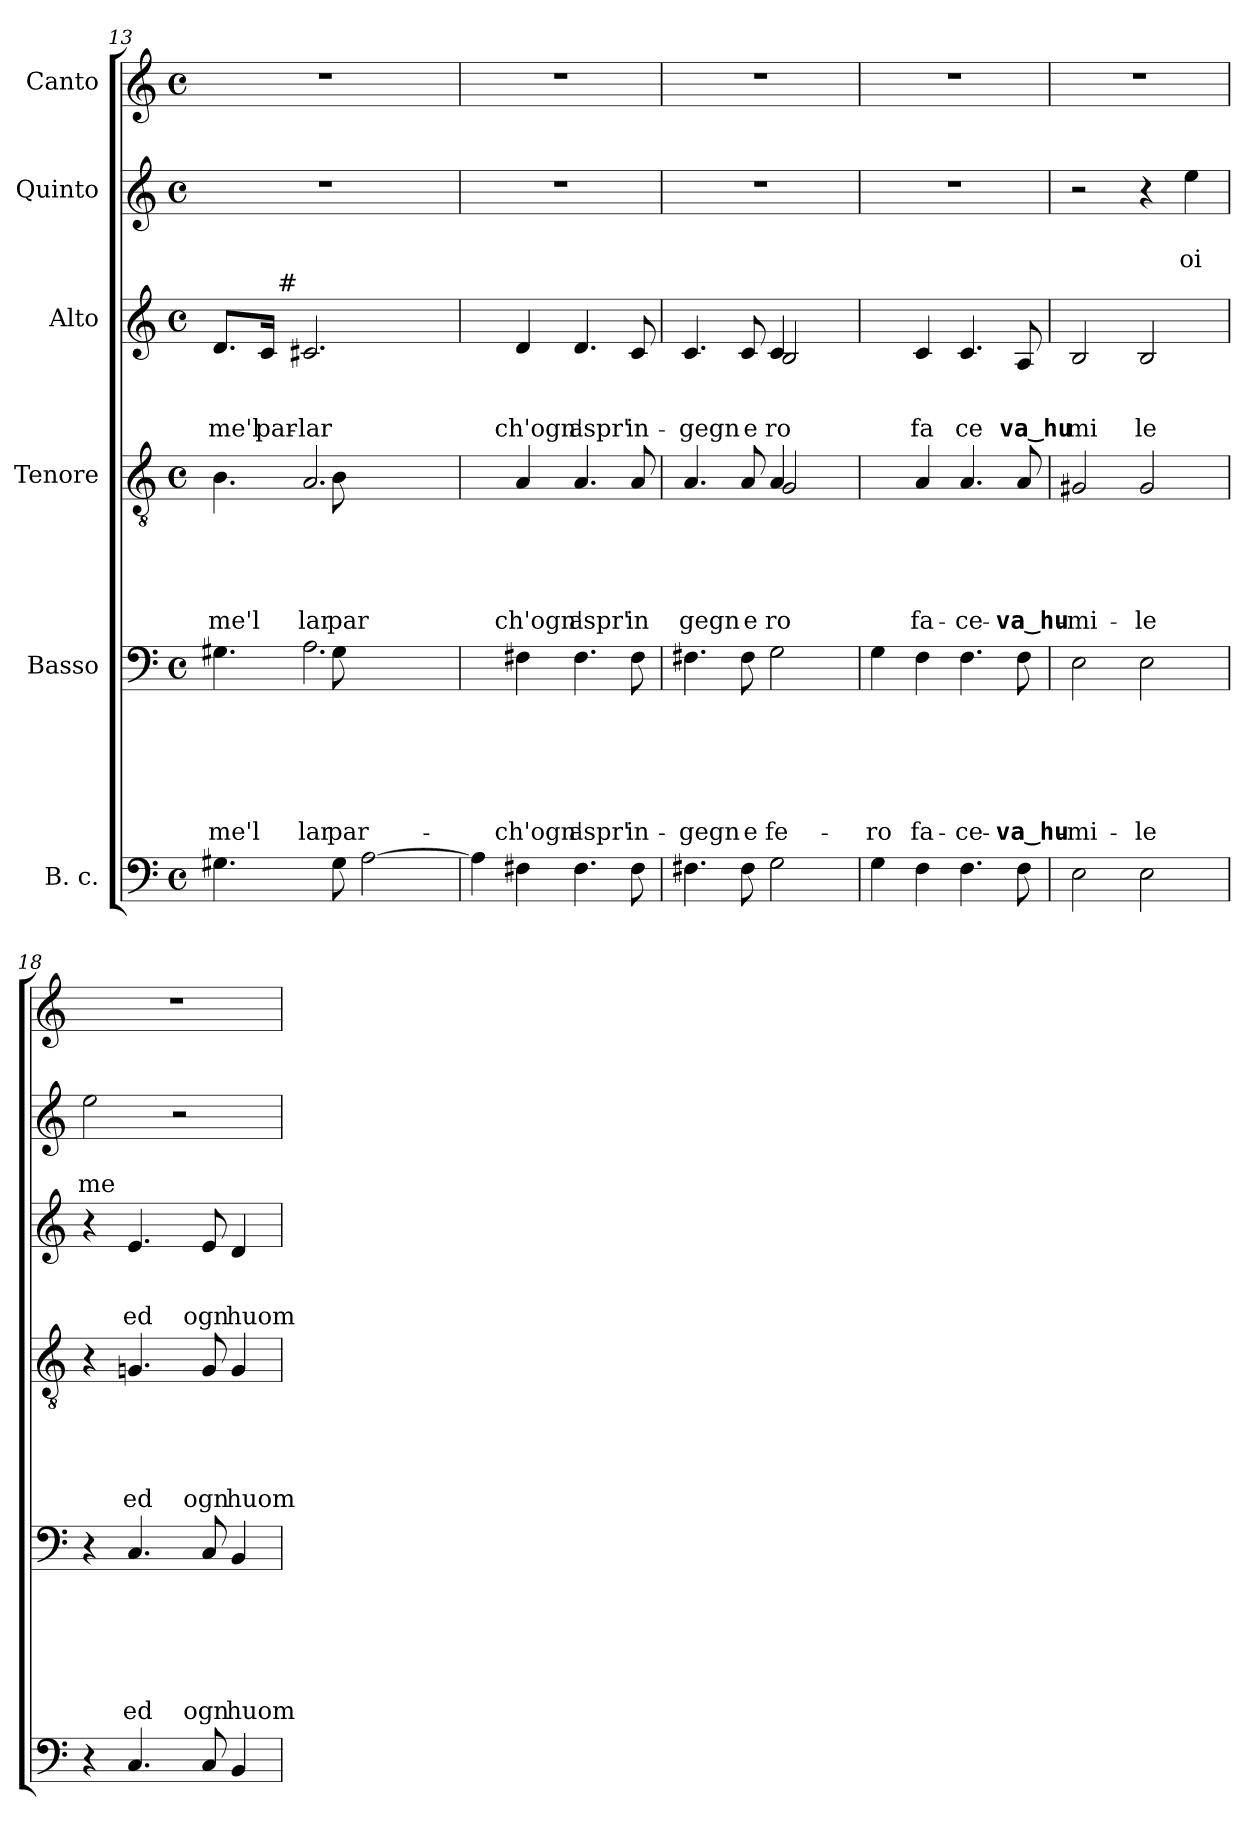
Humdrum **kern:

**kern	**kern	**text	**text	**text	**text	**text	**text	**kern	**text	**text	**text	**text	**text	**kern	**text	**text	**text	**kern	**text	**text	**kern
*part6	*part5	*part5	*part5	*part5	*part5	*part5	*part5	*part4	*part4	*part4	*part4	*part4	*part4	*part3	*part3	*part3	*part3	*part2	*part2	*part2	*part1
*staff6	*staff5	*staff5	*staff5	*staff5	*staff5	*staff5	*staff5	*staff4	*staff4	*staff4	*staff4	*staff4	*staff4	*staff3	*staff3	*staff3	*staff3	*staff2	*staff2	*staff2	*staff1
*I"B. c.	*I"Basso	*	*	*	*	*	*	*I"Tenore	*	*	*	*	*	*I"Alto	*	*	*	*I"Quinto	*	*	*I"Canto
*clefF4	*clefF4	*	*	*	*	*	*	*clefGv2	*	*	*	*	*	*clefG2	*	*	*	*clefG2	*	*	*clefG2
*k[]	*k[]	*	*	*	*	*	*	*k[]	*	*	*	*	*	*k[]	*	*	*	*k[]	*	*	*k[]
*C:	*C:	*	*	*	*	*	*	*C:	*	*	*	*	*	*C:	*	*	*	*C:	*	*	*C:
*M4/4	*M4/4	*	*	*	*	*	*	*M4/4	*	*	*	*	*	*M4/4	*	*	*	*M4/4	*	*	*M4/4
*met(c)	*met(c)	*	*	*	*	*	*	*met(c)	*	*	*	*	*	*met(c)	*	*	*	*met(c)	*	*	*met(c)
=13	=13	=13	=13	=13	=13	=13	=13	=13	=13	=13	=13	=13	=13	=13	=13	=13	=13	=13	=13	=13	=13
!	!	!	!	!	!	!	!LO:LY:b	!	!	!	!	!	!LO:LY:b	!	!	!	!LO:LY:b	!	!	!	!
*	*^	*	*	*	*	*	*	*^	*	*	*	*	*	*^	*	*	*	*	*	*	*
4.G#X\	4.G#X\	4ryy	.	.	.	.	.	-me'l	4.B\	4ryy	.	.	.	.	me'l	8.d/L	8..ryy	.	.	-me'l	1r	.	.	1r
!	!	!	!	!	!	!	!	!	!	!	!	!	!	!	!	!	!	!	!	!LO:LY:b	!	!	!	!
.	.	.	.	.	.	.	.	.	.	.	.	.	.	.	.	16c/Jk	.	.	.	par-	.	.	.	.
!	!	!	!	!	!	!	!	!	!	!	!	!	!	!	!	!	!LO:TX:a:t=#	!	!	!	!	!	!	!
.	.	.	.	.	.	.	.	.	.	.	.	.	.	.	.	.	2ryy	.	.	.	.	.	.	.
!	!	!	!	!	!	!	!	!LO:LY:b	!	!	!	!	!	!	!LO:LY:b	!	!	!	!	!LO:LY:b	!	!	!	!
.	.	2.A\	.	.	.	.	.	-lar	.	2.A/	.	.	.	.	lar	2.c#X/	.	.	.	-lar	.	.	.	.
!	!	!	!	!	!	!	!	!LO:LY:b	!	!	!	!	!	!	!LO:LY:b	!	!	!	!	!	!	!	!	!
8G#\	8G#\	.	.	.	.	.	.	par-	8B\	.	.	.	.	.	par	.	.	.	.	.	.	.	.	.
[>2A\	2ryy	.	.	.	.	.	.	.	2ryy	.	.	.	.	.	.	.	.	.	.	.	.	.	.	.
.	.	.	.	.	.	.	.	.	.	.	.	.	.	.	.	.	4ryy	.	.	.	.	.	.	.
.	.	.	.	.	.	.	.	.	.	.	.	.	.	.	.	.	32ryy	.	.	.	.	.	.	.
*	*v	*v	*	*	*	*	*	*	*	*	*	*	*	*	*	*v	*v	*	*	*	*	*	*	*
*	*	*	*	*	*	*	*	*v	*v	*	*	*	*	*	*	*	*	*	*	*	*	*
=14	=14	=14	=14	=14	=14	=14	=14	=14	=14	=14	=14	=14	=14	=14	=14	=14	=14	=14	=14	=14	=14
4A\]	4ryy	.	.	.	.	.	.	4ryy	.	.	.	.	.	4ryy	.	.	.	1r	.	.	1r
!	!	!	!	!	!	!	!LO:LY:b	!	!	!	!	!	!LO:LY:b	!	!	!	!LO:LY:b	!	!	!	!
4F#X\	4F#X\	.	.	.	.	.	ch'ogn'	4A/	.	.	.	.	ch'ogn'	4d/	.	.	ch'ogn'	.	.	.	.
!	!	!	!	!	!	!	!LO:LY:b	!	!	!	!	!	!LO:LY:b	!	!	!	!LO:LY:b	!	!	!	!
4.F#\	4.F#\	.	.	.	.	.	aspr'	4.A/	.	.	.	.	aspr'	4.d/	.	.	aspr'	.	.	.	.
!	!	!	!	!	!	!	!LO:LY:b	!	!	!	!	!	!LO:LY:b	!	!	!	!LO:LY:b	!	!	!	!
8F#\	8F#\	.	.	.	.	.	in-	8A/	.	.	.	.	in	8c/	.	.	in-	.	.	.	.
!!LO:PB:g=z
=15	=15	=15	=15	=15	=15	=15	=15	=15	=15	=15	=15	=15	=15	=15	=15	=15	=15	=15	=15	=15	=15
!	!	!	!	!	!	!	!LO:LY:b	!	!	!	!	!	!LO:LY:b	!	!	!	!LO:LY:b	!	!	!	!
*	*	*	*	*	*	*	*	*^	*	*	*	*	*	*^	*	*	*	*	*	*	*
4.F#X\	4.F#X\	.	.	.	.	.	-gegn	4.A/	2ryy	.	.	.	.	gegn	4.c/	2ryy	.	.	-gegn	1r	.	.	1r
!	!	!	!	!	!	!	!LO:LY:b	!	!	!	!	!	!	!LO:LY:b	!	!	!	!	!LO:LY:b	!	!	!	!
8F#\	8F#\	.	.	.	.	.	e	8A/	.	.	.	.	.	e	8c/	.	.	.	e	.	.	.	.
!	!	!	!	!	!	!	!LO:LY:b	!	!	!	!	!	!	!LO:LY:b	!	!	!	!	!	!	!	!	!
!	!	!	!	!	!	!	!	!	!	!	!	!	!	!LO:LY:b	!	!	!	!	!LO:LY:b	!	!	!	!
!	!	!	!	!	!	!	!	!	!	!	!	!	!	!	!	!	!	!	!LO:LY:b	!	!	!	!
2G\	2G\	.	.	.	.	.	fe-	4A/	2G/	.	.	.	.	-ro	4c/	2B/	.	.	ro	.	.	.	.
.	.	.	.	.	.	.	.	4ryy	.	.	.	.	.	.	4ryy	.	.	.	.	.	.	.	.
*	*	*	*	*	*	*	*	*v	*v	*	*	*	*	*	*	*	*	*	*	*	*	*	*
*	*	*	*	*	*	*	*	*	*	*	*	*	*	*v	*v	*	*	*	*	*	*	*
=16	=16	=16	=16	=16	=16	=16	=16	=16	=16	=16	=16	=16	=16	=16	=16	=16	=16	=16	=16	=16	=16
!	!	!	!	!	!	!	!LO:LY:b	!	!	!	!	!	!	!	!	!	!	!	!	!	!
4G\	4G\	.	.	.	.	.	-ro	4ryy	.	.	.	.	.	4ryy	.	.	.	1r	.	.	1r
!	!	!	!	!	!	!	!LO:LY:b	!	!	!	!	!	!LO:LY:b	!	!	!	!LO:LY:b	!	!	!	!
4F\	4F\	.	.	.	.	.	fa-	4A/	.	.	.	.	fa-	4c/	.	.	fa	.	.	.	.
!	!	!	!	!	!	!	!LO:LY:b	!	!	!	!	!	!LO:LY:b	!	!	!	!LO:LY:b	!	!	!	!
4.F\	4.F\	.	.	.	.	.	-ce-	4.A/	.	.	.	.	-ce-	4.c/	.	.	ce	.	.	.	.
!	!	!	!	!	!	!	!LO:LY:b:rj	!	!	!	!	!	!LO:LY:b	!	!	!	!LO:LY:b	!	!	!	!
8F\	8F\	.	.	.	.	.	-va‿hu-	8A/	.	.	.	.	-va‿hu-	8A/	.	.	va‿hu	.	.	.	.
=17	=17	=17	=17	=17	=17	=17	=17	=17	=17	=17	=17	=17	=17	=17	=17	=17	=17	=17	=17	=17	=17
!	!	!	!	!	!	!	!LO:LY:b	!	!	!	!	!	!LO:LY:b	!	!	!	!LO:LY:b	!	!	!	!
2E\	2E\	.	.	.	.	.	-mi-	2G#X/	.	.	.	.	-mi-	2B/	.	.	mi	2r	.	.	1r
!	!	!	!	!	!	!	!LO:LY:b	!	!	!	!	!	!LO:LY:b	!	!	!	!LO:LY:b	!	!	!	!
2E\	2E\	.	.	.	.	.	-le	2G#/	.	.	.	.	-le	2B/	.	.	le	4r	.	.	.
!	!	!	!	!	!	!	!	!	!	!	!	!	!	!	!	!	!	!	!	!LO:LY:b	!
.	.	.	.	.	.	.	.	.	.	.	.	.	.	.	.	.	.	4ee\	.	oi	.
=18	=18	=18	=18	=18	=18	=18	=18	=18	=18	=18	=18	=18	=18	=18	=18	=18	=18	=18	=18	=18	=18
!	!	!	!	!	!	!	!	!	!	!	!	!	!	!	!	!	!	!	!	!LO:LY:b	!
4r	4r	.	.	.	.	.	.	4r	.	.	.	.	.	4r	.	.	.	2ee\	.	me	1r
!	!	!	!	!	!	!	!LO:LY:b	!	!	!	!	!	!LO:LY:b	!	!	!	!LO:LY:b	!	!	!	!
4.C/	4.C/	.	.	.	.	.	ed	4.Gn/	.	.	.	.	ed	4.e/	.	.	ed	.	.	.	.
.	.	.	.	.	.	.	.	.	.	.	.	.	.	.	.	.	.	2r	.	.	.
!	!	!	!	!	!	!	!LO:LY:b	!	!	!	!	!	!LO:LY:b	!	!	!	!LO:LY:b	!	!	!	!
8C/	8C/	.	.	.	.	.	ogn	8G/	.	.	.	.	ogn	8e/	.	.	ogn	.	.	.	.
!	!	!	!	!	!	!	!LO:LY:b	!	!	!	!	!	!LO:LY:b	!	!	!	!LO:LY:b	!	!	!	!
4BB/	4BB/	.	.	.	.	.	huom	4G/	.	.	.	.	huom	4d/	.	.	huom	.	.	.	.
=	=	=	=	=	=	=	=	=	=	=	=	=	=	=	=	=	=	=	=	=	=
*-	*-	*-	*-	*-	*-	*-	*-	*-	*-	*-	*-	*-	*-	*-	*-	*-	*-	*-	*-	*-	*-
